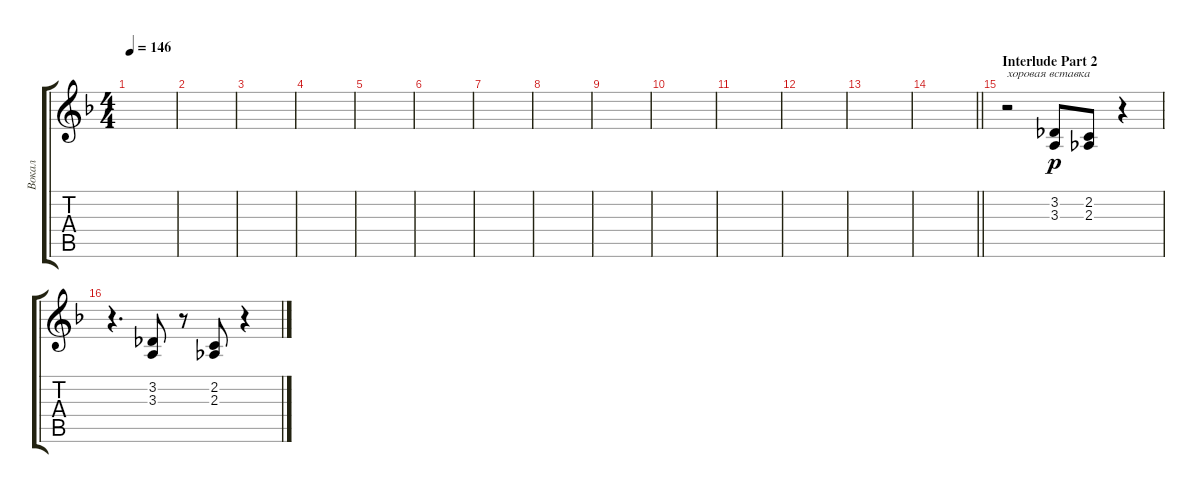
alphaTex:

\track ("Вокал" "Вокал") {instrument trumpet}
\staff {score tabs}
\tuning (Eb4 Bb3 Gb3 Db3 Ab2 Eb2) {hide}
\ts (4 4)
\tempo 146
\clef g2
\ks dminor
|
|
|
|
|
|
|
|
|
|
|
|
|
\barLineRight lightlight
|
\section ("" "Interlude Part 2")
r.2{txt "хоровая вставка" instrument choiraahs} (3.2 3.3).8{dy p} (2.2 2.3).8 r.4 |
r.4{d} (3.2 3.3).8 r.8 (2.2 2.3).8 r.4
